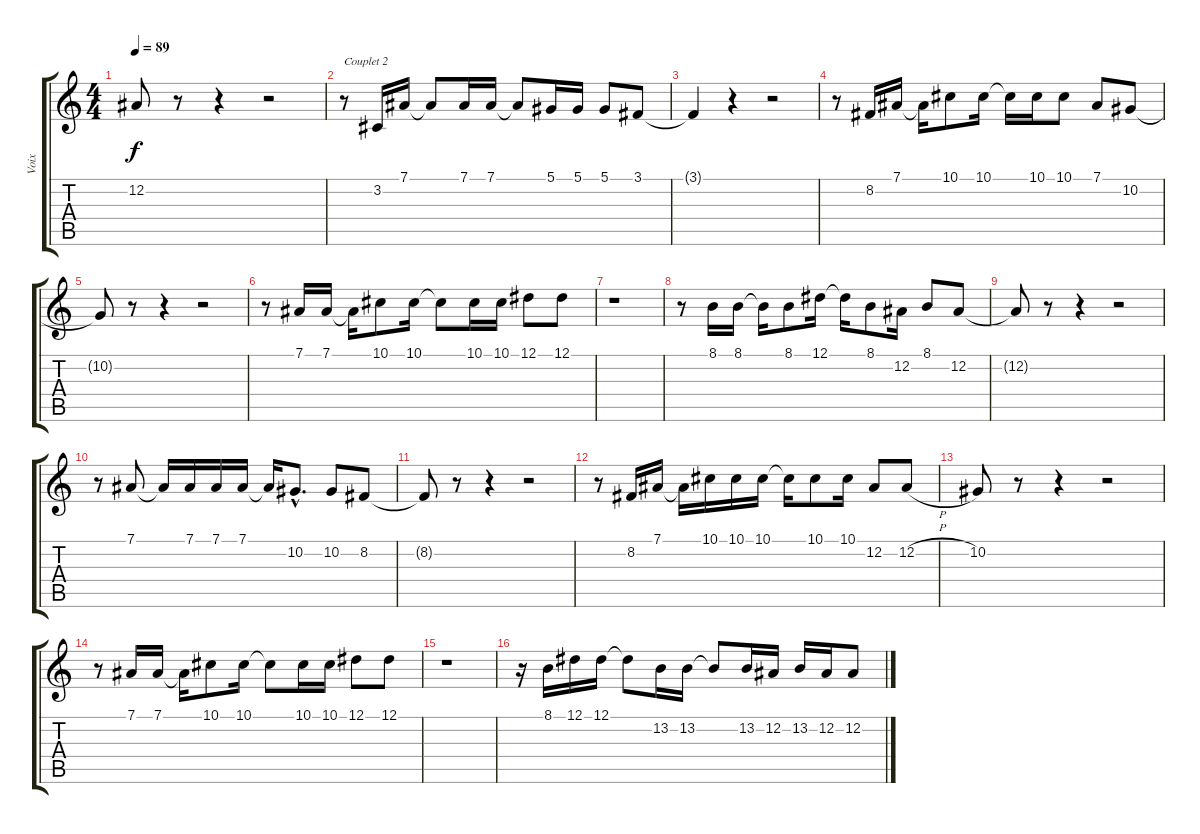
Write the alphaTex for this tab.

\track ("Voix" "Voix") {instrument accordion}
\staff {score tabs}
\tuning (Eb4 Bb3 Gb3 Db3 Ab2 Eb2) {hide}
\ts (4 4)
\tempo 89
\clef g2
\ks c
12.2{t}.8{dy f} r.8 r.4 r.2 |
r.8{txt "Couplet 2"} 3.2.16 7.1.16 7.1{t}.8 7.1.16 7.1.16 7.1{t}.8 5.1.16 5.1.16 5.1.8 3.1.8 |
3.1{t}.4 r.4 r.2 |
r.8 8.2.16 7.1.16 7.1{t}.16 10.1.8 10.1.16 10.1{t}.16 10.1.16 10.1.8 7.1.8 10.2.8 |
10.2{t}.8 r.8 r.4 r.2 |
r.8 7.1.16 7.1.16 7.1{t}.16 10.1.8 10.1.16 10.1{t}.8 10.1.16 10.1.16 12.1.8 12.1.8 |
r.1 |
r.8 8.1.16 8.1.16 8.1{t}.16 8.1.8 12.1.16 12.1{t}.16 8.1.8 12.2.16 8.1.8 12.2.8 |
12.2{t}.8 r.8 r.4 r.2 |
r.8 7.1.8 7.1{t}.16 7.1.16 7.1.16 7.1.16 7.1{t}.16 10.2{hac}.8{d} 10.2.8 8.2.8 |
8.2{t}.8 r.8 r.4 r.2 |
r.8 8.2.16 7.1.16 7.1{t}.16 10.1.16 10.1.16 10.1.16 10.1{t}.16 10.1.8 10.1.16 12.2.8 12.2{h}.8 |
10.2.8 r.8 r.4 r.2 |
r.8 7.1.16 7.1.16 7.1{t}.16 10.1.8 10.1.16 10.1{t}.8 10.1.16 10.1.16 12.1.8 12.1.8 |
r.1 |
r.16 8.1.16 12.1.16 12.1.16 12.1{t}.8 13.2.16 13.2.16 13.2{t}.8 13.2.16 12.2.16 13.2.16 12.2.16 12.2.8
